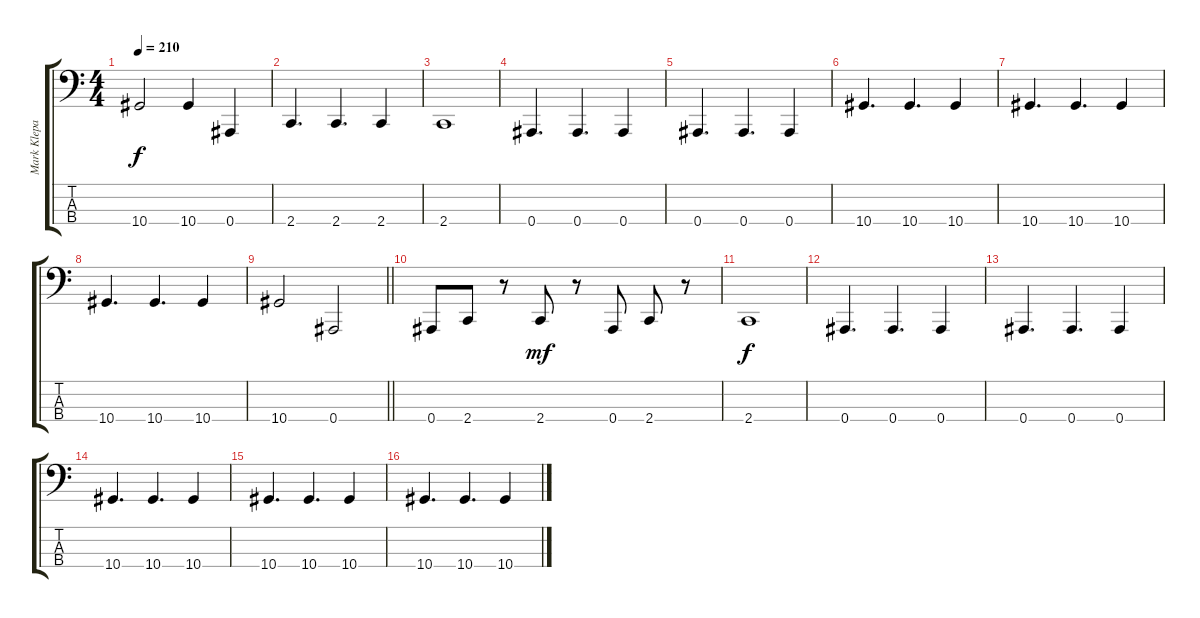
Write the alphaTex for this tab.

\track ("Mark Klepaski" "Mark Klepa") {instrument electricbassfinger}
\staff {score tabs}
\tuning (Eb2 Bb1 F1 Bb0) {hide}
\ts (4 4)
\tempo 210
\clef f4
\ks c
10.4.2{dy f} 10.4.4 0.4.4 |
2.4.4{d} 2.4.4{d} 2.4.4 |
2.4.1 |
0.4.4{d} 0.4.4{d} 0.4.4 |
0.4.4{d} 0.4.4{d} 0.4.4 |
10.4.4{d} 10.4.4{d} 10.4.4 |
10.4.4{d} 10.4.4{d} 10.4.4 |
10.4.4{d} 10.4.4{d} 10.4.4 |
\barLineRight lightlight
10.4.2 0.4.2 |
0.4.8 2.4.8 r.8 2.4.8{dy mf} r.8 0.4.8 2.4.8 r.8 |
2.4.1{dy f} |
0.4.4{d} 0.4.4{d} 0.4.4 |
0.4.4{d} 0.4.4{d} 0.4.4 |
10.4.4{d} 10.4.4{d} 10.4.4 |
10.4.4{d} 10.4.4{d} 10.4.4 |
10.4.4{d} 10.4.4{d} 10.4.4
